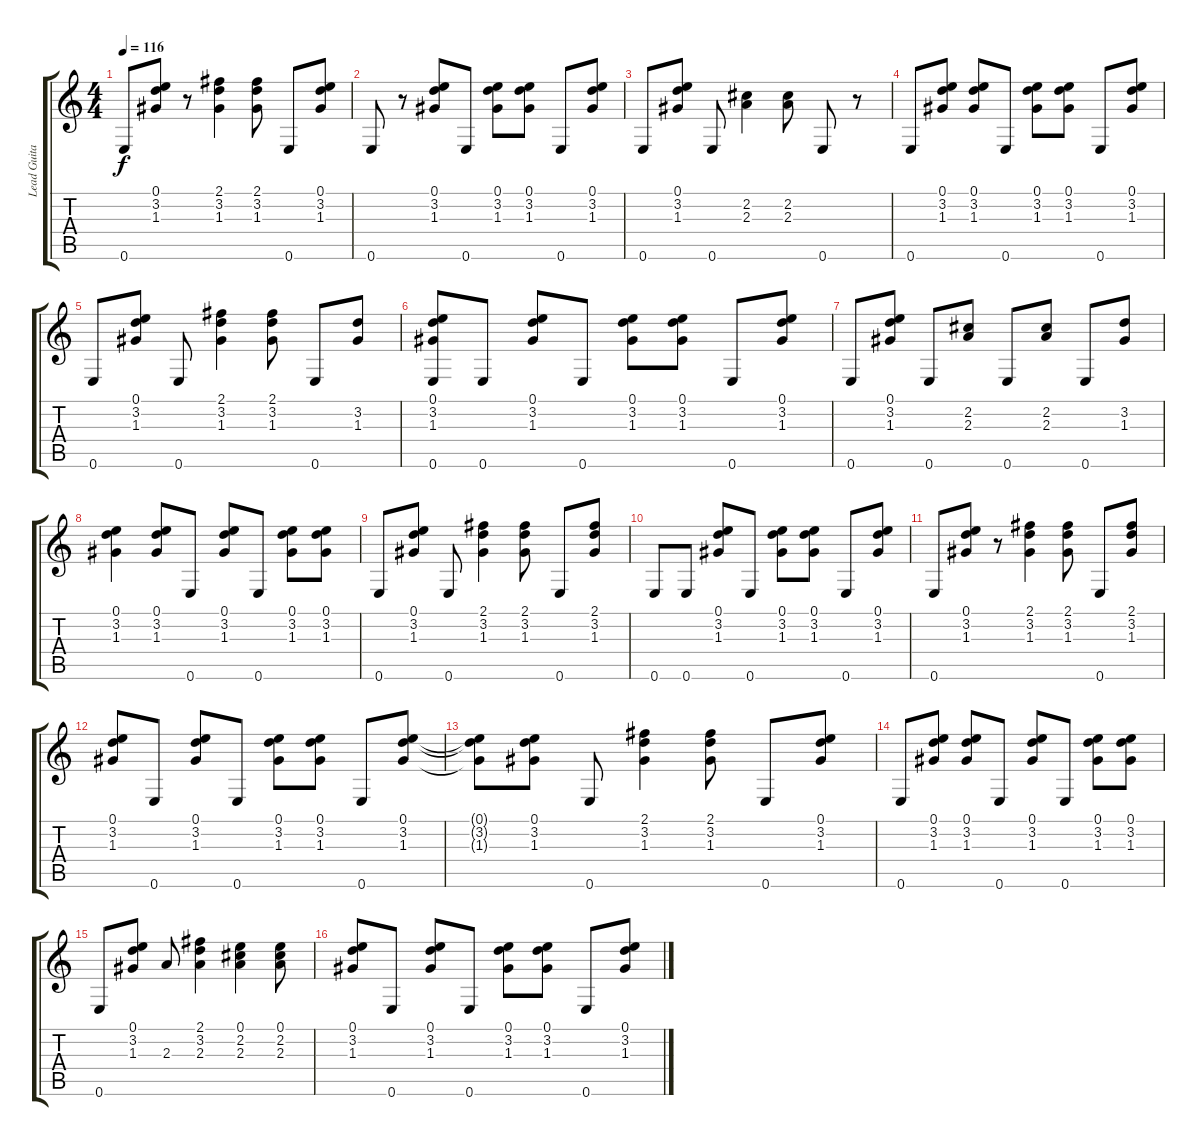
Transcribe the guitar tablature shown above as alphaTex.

\track ("Lead Guitar" "Lead Guita") {instrument overdrivenguitar}
\staff {score tabs}
\tuning (E4 B3 G3 D3 A2 E2) {hide}
\ts (4 4)
\tempo 116
\clef g2
\ks c
0.6.8{dy f} (0.1 3.2 1.3).8 r.8 (2.1 3.2 1.3).4 (2.1 3.2 1.3).8 0.6.8 (0.1 3.2 1.3).8 |
0.6.8 r.8 (0.1 3.2 1.3).8 0.6.8 (0.1 3.2 1.3).8 (0.1 3.2 1.3).8 0.6.8 (0.1 3.2 1.3).8 |
0.6.8 (0.1 3.2 1.3).8 0.6.8 (2.2 2.3).4 (2.2 2.3).8 0.6.8 r.8 |
0.6.8 (0.1 3.2 1.3).8 (0.1 3.2 1.3).8 0.6.8 (0.1 3.2 1.3).8 (0.1 3.2 1.3).8 0.6.8 (0.1 3.2 1.3).8 |
0.6.8 (0.1 3.2 1.3).8 0.6.8 (2.1 3.2 1.3).4 (2.1 3.2 1.3).8 0.6.8 (3.2 1.3).8 |
(0.1 3.2 1.3 0.6).8 0.6.8 (0.1 3.2 1.3).8 0.6.8 (0.1 3.2 1.3).8 (0.1 3.2 1.3).8 0.6.8 (0.1 3.2 1.3).8 |
0.6.8 (0.1 3.2 1.3).8 0.6.8 (2.2 2.3).8 0.6.8 (2.2 2.3).8 0.6.8 (3.2 1.3).8 |
(0.1 3.2 1.3).4 (0.1 3.2 1.3).8 0.6.8 (0.1 3.2 1.3).8 0.6.8 (0.1 3.2 1.3).8 (0.1 3.2 1.3).8 |
0.6.8 (0.1 3.2 1.3).8 0.6.8 (2.1 3.2 1.3).4 (2.1 3.2 1.3).8 0.6.8 (2.1 3.2 1.3).8 |
0.6.8 0.6.8 (0.1 3.2 1.3).8 0.6.8 (0.1 3.2 1.3).8 (0.1 3.2 1.3).8 0.6.8 (0.1 3.2 1.3).8 |
0.6.8 (0.1 3.2 1.3).8 r.8 (2.1 3.2 1.3).4 (2.1 3.2 1.3).8 0.6.8 (2.1 3.2 1.3).8 |
(0.1 3.2 1.3).8 0.6.8 (0.1 3.2 1.3).8 0.6.8 (0.1 3.2 1.3).8 (0.1 3.2 1.3).8 0.6.8 (0.1 3.2 1.3).8 |
(0.1{t} 3.2{t} 1.3{t}).8 (0.1 3.2 1.3).8 0.6.8 (2.1 3.2 1.3).4 (2.1 3.2 1.3).8 0.6.8 (0.1 3.2 1.3).8 |
0.6.8 (0.1 3.2 1.3).8 (0.1 3.2 1.3).8 0.6.8 (0.1 3.2 1.3).8 0.6.8 (0.1 3.2 1.3).8 (0.1 3.2 1.3).8 |
0.6.8 (0.1 3.2 1.3).8 2.3.8 (2.1 3.2 2.3).4 (0.1 2.2 2.3).4 (0.1 2.2 2.3).8 |
(0.1 3.2 1.3).8 0.6.8 (0.1 3.2 1.3).8 0.6.8 (0.1 3.2 1.3).8 (0.1 3.2 1.3).8 0.6.8 (0.1 3.2 1.3).8
